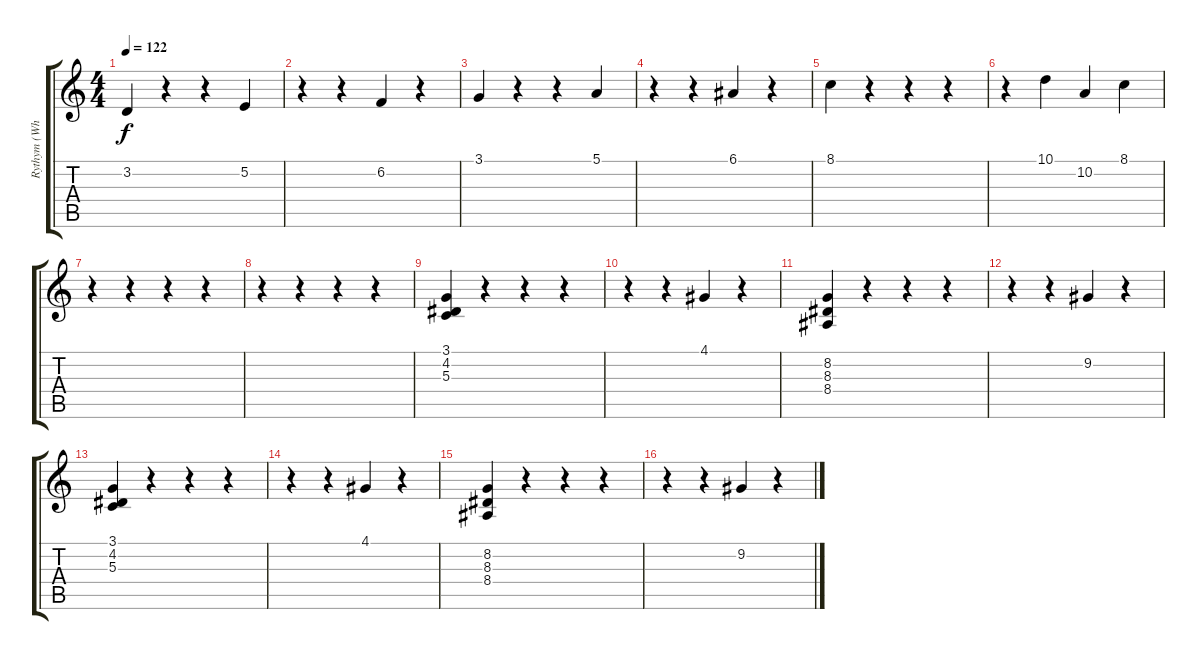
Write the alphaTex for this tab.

\track ("Rythym (Whistle)" "Rythym (Wh") {instrument whistle}
\staff {score tabs}
\tuning (E4 B3 G3 D3 A2 E2) {hide}
\ts (4 4)
\tempo 122
\clef g2
\ks c
3.2.4{dy f} r.4 r.4 5.2.4 |
r.4 r.4 6.2.4 r.4 |
3.1.4 r.4 r.4 5.1.4 |
r.4 r.4 6.1.4 r.4 |
8.1.4 r.4 r.4 r.4 |
r.4 10.1.4 10.2.4 8.1.4 |
r.4 r.4 r.4 r.4 |
r.4 r.4 r.4 r.4 |
(3.1 4.2 5.3).4 r.4 r.4 r.4 |
r.4 r.4 4.1.4 r.4 |
(8.2 8.3 8.4).4 r.4 r.4 r.4 |
r.4 r.4 9.2.4 r.4 |
(3.1 4.2 5.3).4 r.4 r.4 r.4 |
r.4 r.4 4.1.4 r.4 |
(8.2 8.3 8.4).4 r.4 r.4 r.4 |
r.4 r.4 9.2.4 r.4
